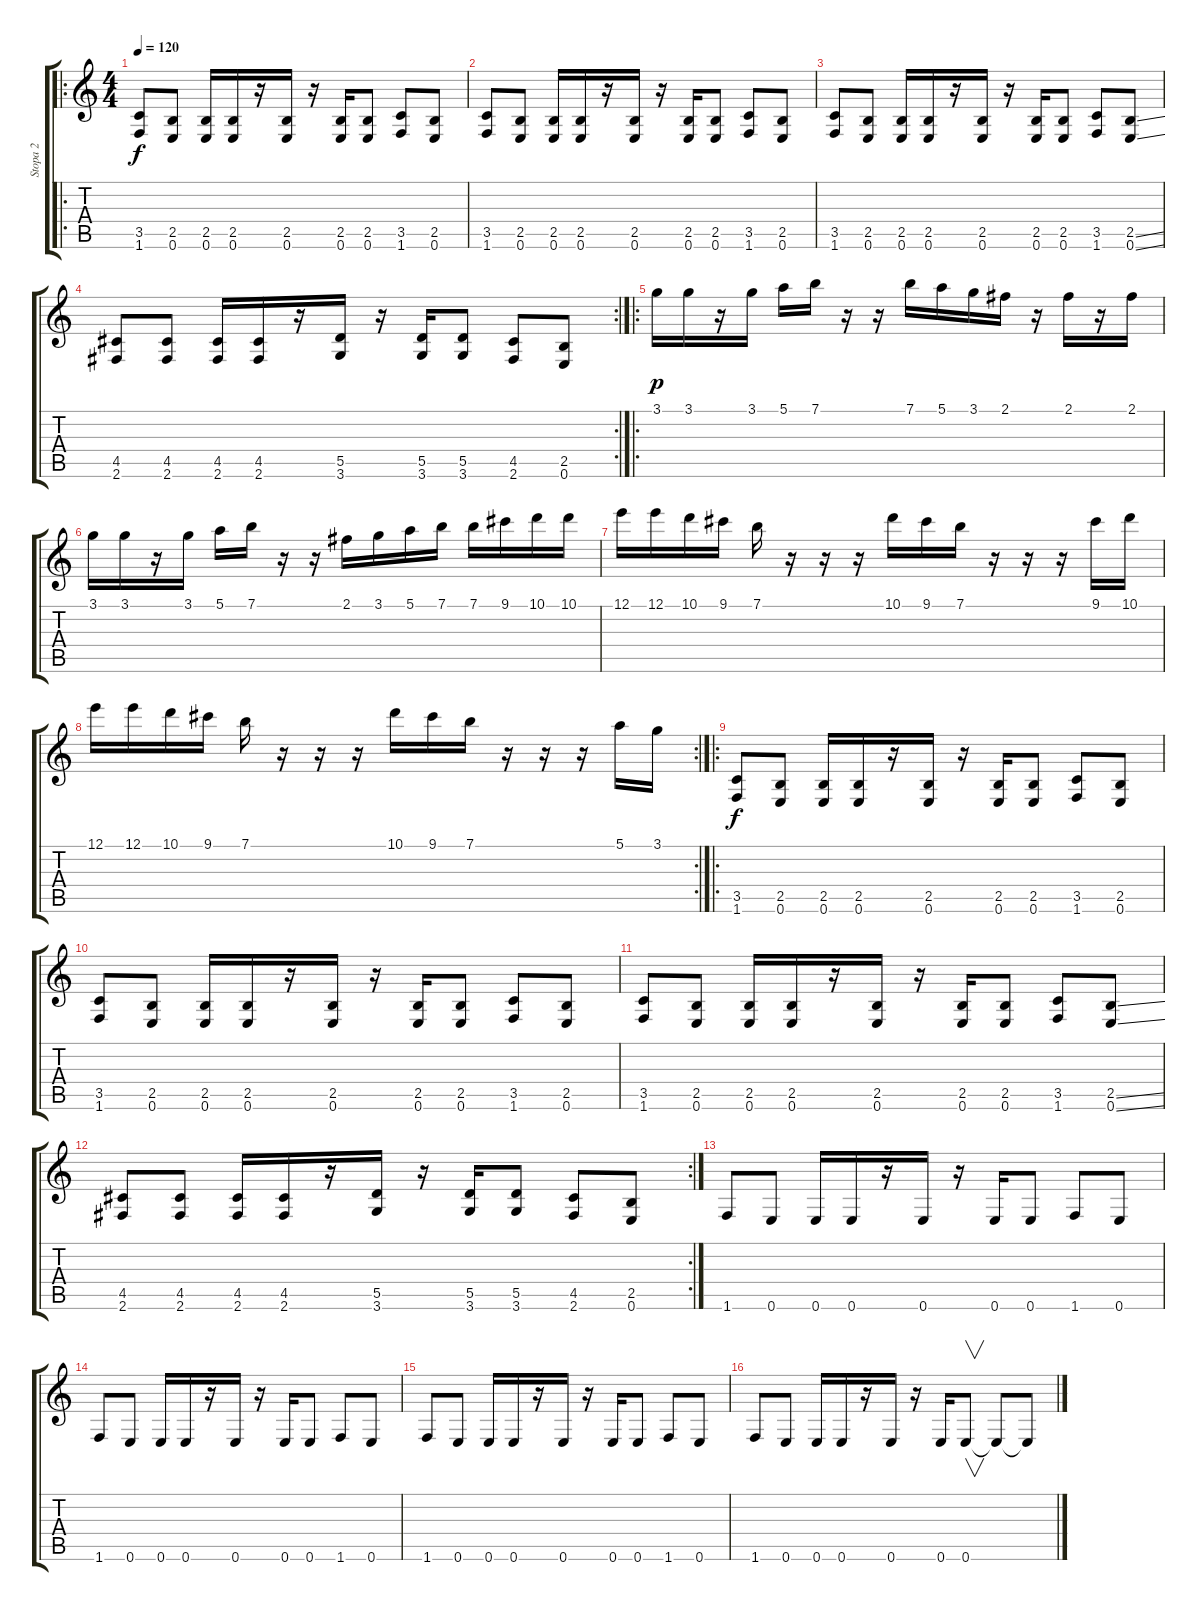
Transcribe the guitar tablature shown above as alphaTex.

\track ("Stopa 2" "Stopa 2") {instrument distortionguitar}
\staff {score tabs}
\tuning (E4 B3 G3 D3 A2 E2) {hide}
\ro
\ts (4 4)
\tempo 120
\clef g2
\ks c
(3.5 1.6).8{dy f} (2.5 0.6).8 (2.5 0.6).16 (2.5 0.6).16 r.16 (2.5 0.6).16 r.16 (2.5 0.6).16 (2.5 0.6).8 (3.5 1.6).8 (2.5 0.6).8 |
(3.5 1.6).8 (2.5 0.6).8 (2.5 0.6).16 (2.5 0.6).16 r.16 (2.5 0.6).16 r.16 (2.5 0.6).16 (2.5 0.6).8 (3.5 1.6).8 (2.5 0.6).8 |
(3.5 1.6).8 (2.5 0.6).8 (2.5 0.6).16 (2.5 0.6).16 r.16 (2.5 0.6).16 r.16 (2.5 0.6).16 (2.5 0.6).8 (3.5 1.6).8 (2.5{ss} 0.6{ss}).8 |
\rc 2
(4.5 2.6).8 (4.5 2.6).8 (4.5 2.6).16 (4.5 2.6).16 r.16 (5.5 3.6).16 r.16 (5.5 3.6).16 (5.5 3.6).8 (4.5 2.6).8 (2.5 0.6).8 |
\ro
3.1.16{dy p} 3.1.16 r.16 3.1.16 5.1.16 7.1.16 r.16 r.16 7.1.16 5.1.16 3.1.16 2.1.16 r.16 2.1.16 r.16 2.1.16 |
3.1.16 3.1.16 r.16 3.1.16 5.1.16 7.1.16 r.16 r.16 2.1.16 3.1.16 5.1.16 7.1.16 7.1.16 9.1.16 10.1.16 10.1.16 |
12.1.16 12.1.16 10.1.16 9.1.16 7.1.16 r.16 r.16 r.16 10.1.16 9.1.16 7.1.16 r.16 r.16 r.16 9.1.16 10.1.16 |
\rc 2
12.1.16 12.1.16 10.1.16 9.1.16 7.1.16 r.16 r.16 r.16 10.1.16 9.1.16 7.1.16 r.16 r.16 r.16 5.1.16 3.1.16 |
\ro
(3.5 1.6).8{dy f} (2.5 0.6).8 (2.5 0.6).16 (2.5 0.6).16 r.16 (2.5 0.6).16 r.16 (2.5 0.6).16 (2.5 0.6).8 (3.5 1.6).8 (2.5 0.6).8 |
(3.5 1.6).8 (2.5 0.6).8 (2.5 0.6).16 (2.5 0.6).16 r.16 (2.5 0.6).16 r.16 (2.5 0.6).16 (2.5 0.6).8 (3.5 1.6).8 (2.5 0.6).8 |
(3.5 1.6).8 (2.5 0.6).8 (2.5 0.6).16 (2.5 0.6).16 r.16 (2.5 0.6).16 r.16 (2.5 0.6).16 (2.5 0.6).8 (3.5 1.6).8 (2.5{ss} 0.6{ss}).8 |
\rc 2
(4.5 2.6).8 (4.5 2.6).8 (4.5 2.6).16 (4.5 2.6).16 r.16 (5.5 3.6).16 r.16 (5.5 3.6).16 (5.5 3.6).8 (4.5 2.6).8 (2.5 0.6).8 |
1.6.8 0.6.8 0.6.16 0.6.16 r.16 0.6.16 r.16 0.6.16 0.6.8 1.6.8 0.6.8 |
1.6.8 0.6.8 0.6.16 0.6.16 r.16 0.6.16 r.16 0.6.16 0.6.8 1.6.8 0.6.8 |
1.6.8 0.6.8 0.6.16 0.6.16 r.16 0.6.16 r.16 0.6.16 0.6.8 1.6.8 0.6.8 |
1.6.8 0.6.8 0.6.16 0.6.16 r.16 0.6.16 r.16 0.6.16 0.6.8{v} 0.6{t}.8 0.6{t}.8
